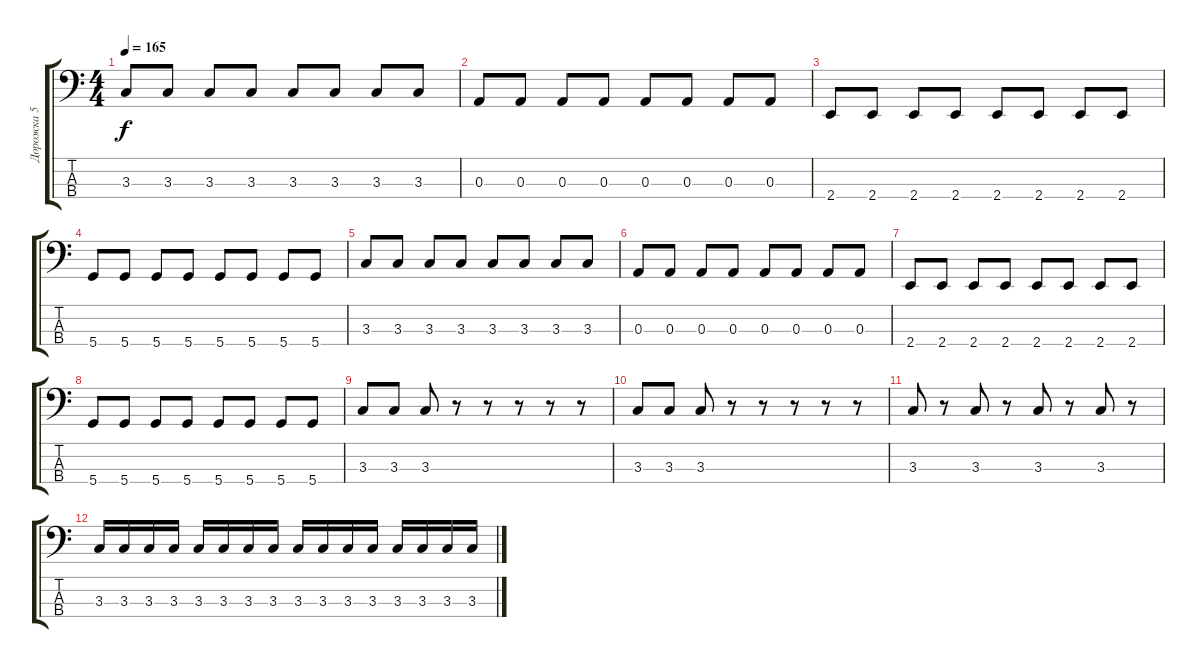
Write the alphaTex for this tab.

\track ("Дорожка 5" "Дорожка 5") {instrument electricbasspick}
\staff {score tabs}
\tuning (G2 D2 A1 D1) {hide}
\ts (4 4)
\tempo 165
\clef f4
\ks c
3.3.8{dy f} 3.3.8 3.3.8 3.3.8 3.3.8 3.3.8 3.3.8 3.3.8 |
0.3.8 0.3.8 0.3.8 0.3.8 0.3.8 0.3.8 0.3.8 0.3.8 |
2.4.8 2.4.8 2.4.8 2.4.8 2.4.8 2.4.8 2.4.8 2.4.8 |
5.4.8 5.4.8 5.4.8 5.4.8 5.4.8 5.4.8 5.4.8 5.4.8 |
3.3.8 3.3.8 3.3.8 3.3.8 3.3.8 3.3.8 3.3.8 3.3.8 |
0.3.8 0.3.8 0.3.8 0.3.8 0.3.8 0.3.8 0.3.8 0.3.8 |
2.4.8 2.4.8 2.4.8 2.4.8 2.4.8 2.4.8 2.4.8 2.4.8 |
5.4.8 5.4.8 5.4.8 5.4.8 5.4.8 5.4.8 5.4.8 5.4.8 |
3.3.8 3.3.8 3.3.8 r.8 r.8 r.8 r.8 r.8 |
3.3.8 3.3.8 3.3.8 r.8 r.8 r.8 r.8 r.8 |
3.3.8 r.8 3.3.8 r.8 3.3.8 r.8 3.3.8 r.8 |
3.3.16 3.3.16 3.3.16 3.3.16 3.3.16 3.3.16 3.3.16 3.3.16 3.3.16 3.3.16 3.3.16 3.3.16 3.3.16 3.3.16 3.3.16 3.3.16
